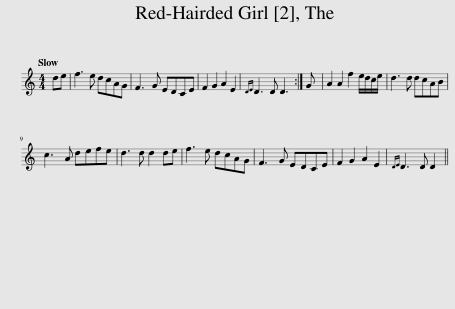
X:1
L:1/8
Q:1/4=120
M:4/4
I:linebreak $
K:C
V:1 treble
V:1
 de | f3 e dcAG | F3 G EDCE | F2 G2 A2 E2 |{DE} D3 D D3 :| %5
 G | A2 A2 f2 e/d/c/e/ | d3 d dcAB |$ c3 A defe | d3 d d2 de | %10
 f3 e dcAG | F3 G EDCE | F2 G2 A2 E2 |{DE} D3 D D2 || %14
